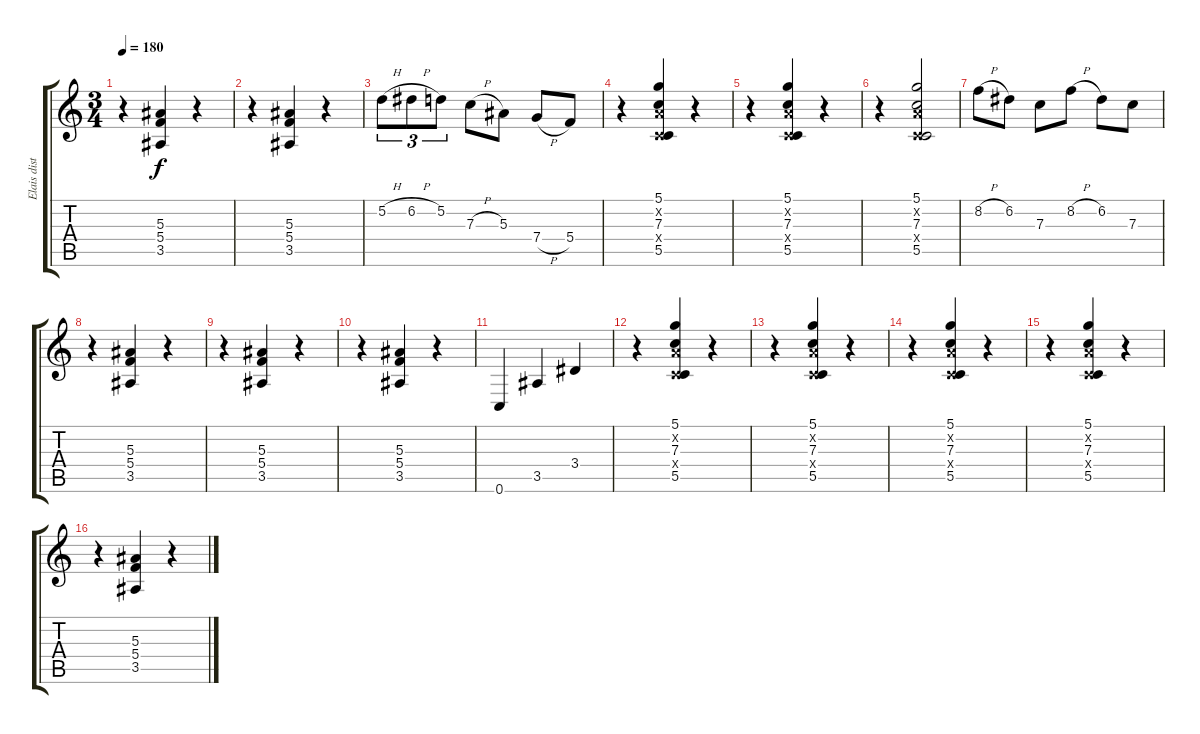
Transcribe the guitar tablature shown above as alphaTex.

\track ("Elais dist." "Elais dist") {instrument distortionguitar}
\staff {score tabs}
\tuning (D4 A3 F3 C3 G2 C2) {hide}
\ts (3 4)
\tempo 180
\clef g2
\ks c
r.4{dy f} (5.3 5.4 3.5).4 r.4 |
r.4 (5.3 5.4 3.5).4 r.4 |
5.2{h}.8{tu (3 2)} 6.2{h}.8{tu (3 2)} 5.2.8{tu (3 2)} 7.3{h}.8 5.3.8 7.4{h}.8 5.4.8 |
r.4 (5.1 0.2{x} 7.3 0.4{x} 5.5).4 r.4 |
r.4 (5.1 0.2{x} 7.3 0.4{x} 5.5).4 r.4 |
r.4 (5.1 0.2{x} 7.3 0.4{x} 5.5).2 |
8.2{h}.8 6.2.8 7.3.8 8.2{h}.8 6.2.8 7.3.8 |
r.4 (5.3 5.4 3.5).4 r.4 |
r.4 (5.3 5.4 3.5).4 r.4 |
r.4 (5.3 5.4 3.5).4 r.4 |
0.6.4 3.5.4 3.4.4 |
r.4 (5.1 0.2{x} 7.3 0.4{x} 5.5).4 r.4 |
r.4 (5.1 0.2{x} 7.3 0.4{x} 5.5).4 r.4 |
r.4 (5.1 0.2{x} 7.3 0.4{x} 5.5).4 r.4 |
r.4 (5.1 0.2{x} 7.3 0.4{x} 5.5).4 r.4 |
r.4 (5.3 5.4 3.5).4 r.4
